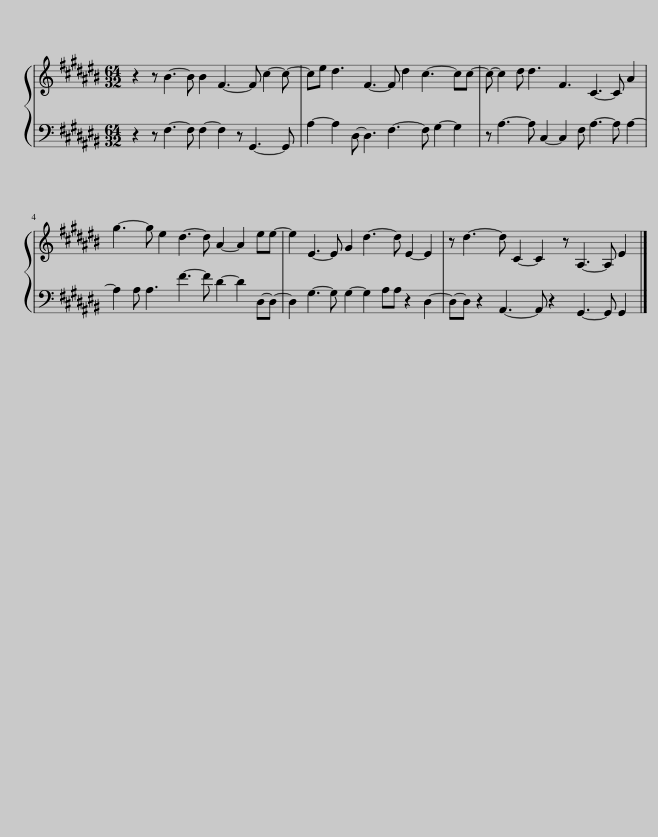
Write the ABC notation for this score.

X:1
%%score { 1 | 2 }
L:1/8
M:64/32
I:linebreak $
K:C#
V:1 treble
V:2 bass
V:1
 z2 z B3- B B2 F3- F c2- c- | ce d3 F3- F d2 c3- cc- | c- c2 d d3 F3 C3- C A2 |$ g3- g e2 d3- d A2- A2 ee- | e2 E3- E G2 d3- d E2- E2 | %5
 z d3- d C2- C2 z A,3- A, E2 |] %6
V:2
 z2 z F,3- F, F,2- F,2 z G,,3- G,, | A,2- A,2 D,- D,3 F,3- F, G,2- G,2 | z A,3- A, C,2- C,2 F, A,3- A, A,2- |$ A,2 A, A,3 F3- F D2- D2 D,-D,- | D,2 G,3- G, G,2- G,2 A,A, z2 D,2- | %5
 D,-D, z2 A,,3- A,, z2 G,,3- G,, G,,2 |] %6
